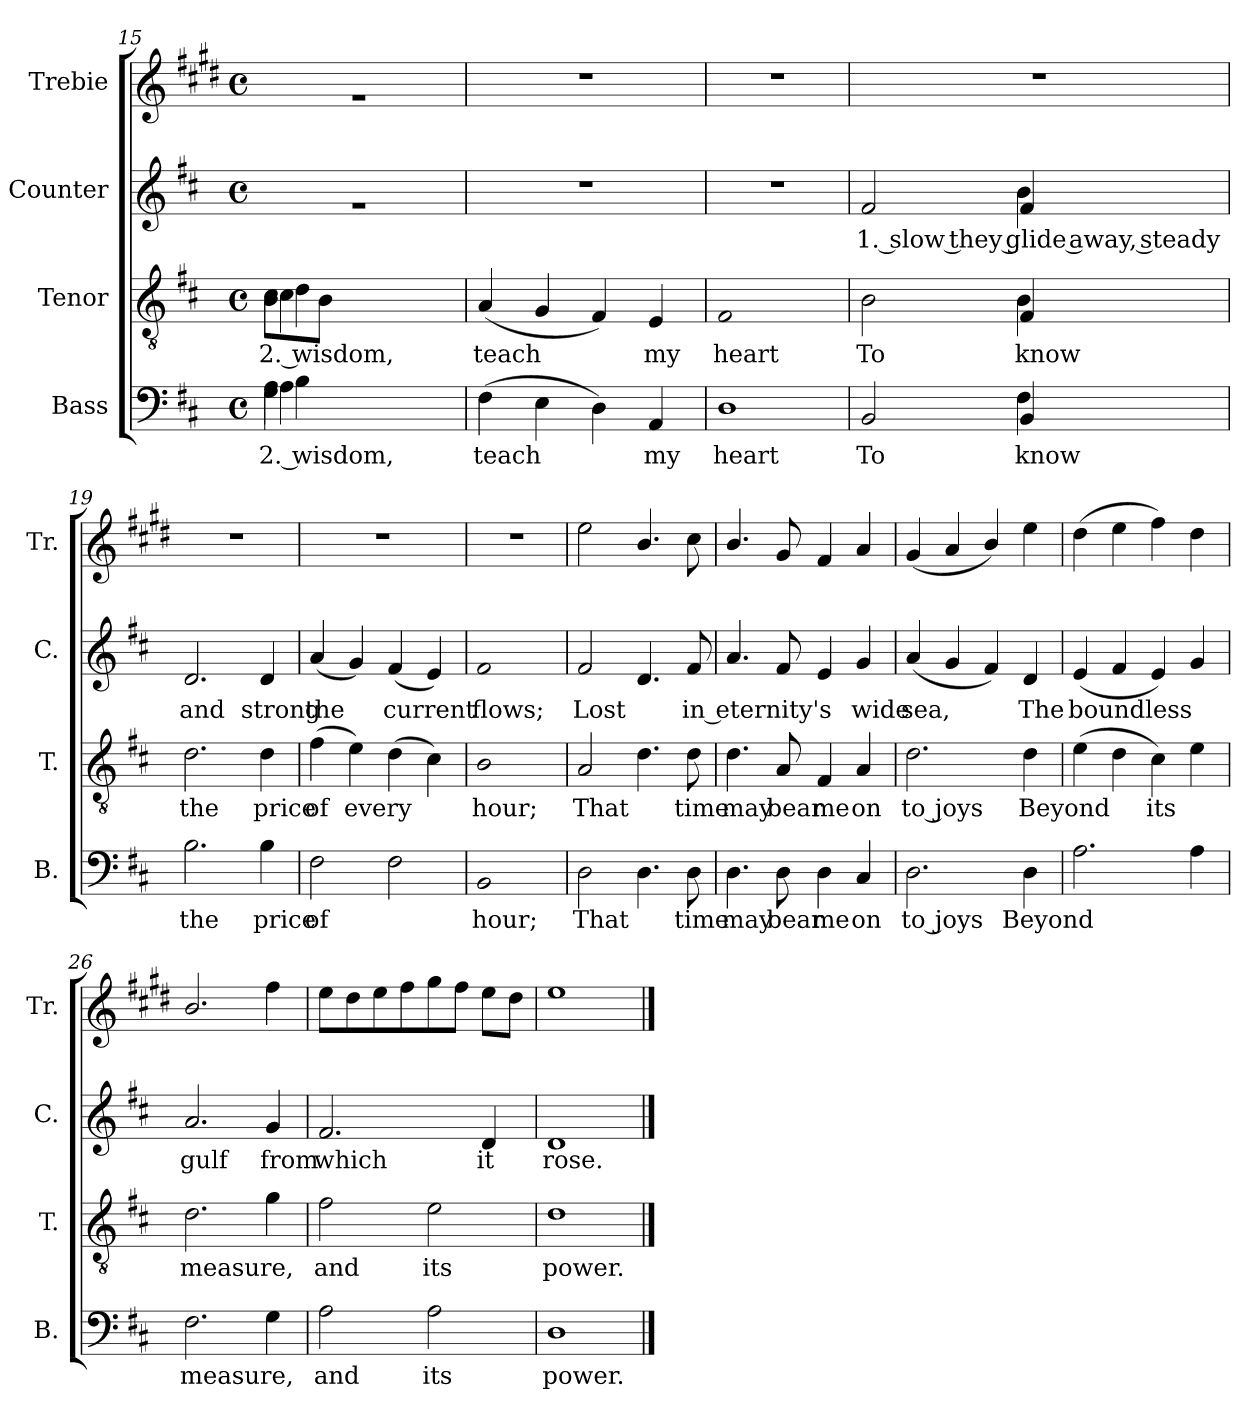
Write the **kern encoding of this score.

**kern	**text	**kern	**text	**kern	**text	**kern
*part4	*part4	*part3	*part3	*part2	*part2	*part1
*staff4	*staff4	*staff3	*staff3	*staff2	*staff2	*staff1
*I"Bass	*	*I"Tenor	*	*I"Counter	*	*I"Trebie
*I'B.	*	*I'T.	*	*I'C.	*	*I'Tr.
!!LO:LB:g=z
*clefF4	*	*clefGv2	*	*clefG2	*	*clefG2
*	*	*	*	*	*	*ITrd1c2
*k[f#c#]	*	*k[f#c#]	*	*k[f#c#]	*	*k[f#c#]
*D:	*	*D:	*	*D:	*	*D:
*M4/4	*	*M4/4	*	*M4/4	*	*M4/4
*met(c)	*	*met(c)	*	*met(c)	*	*met(c)
=15	=15	=15	=15	=15	=15	=15
*^	*	*^	*	*	*	*
*	*^	*	*	*^	*	*	*	*
*	*	*	*	*	*	*^	*	*	*	*
!LO:N:head=solid	!	!LO:N:head=solid	!LO:LY:a:rj	!LO:N:head=solid	!LO:N:head=solid	!LO:N:head=solid	!LO:N:head=solid	!LO:LY:b:rj	!LO:N:vis=1	!	!LO:N:vis=1
*	*	*^	*	*	*	*	*	*	*	*	*
(>4G\	4A\	4B\)	4A\	2. wisdom,	(>4B\	4c#\	4d\)	8c#\L	2. wisdom,	1ra	.	1ra
!	!	!	!	!	!	!	!	!LO:N:head=solid	!	!	!	!
.	.	.	.	.	.	.	.	8B\J	.	.	.	.
2.ryy	2.ryy	2.ryy	2.ryy	.	2.ryy	2.ryy	2.ryy	2.ryy	.	.	.	.
=16	=16	=16	=16	=16	=16	=16	=16	=16	=16	=16	=16	=16
!LO:N:head=solid	!	!	!	!LO:LY:a	!	!	!	!	!LO:LY:b	!	!	!
*v	*v	*v	*v	*	*	*	*	*	*	*	*	*
*	*	*v	*v	*v	*v	*	*	*	*
(>4F#\	teach	(<4A/	teach	1r	.	1r
!	!	!LO:N:head=solid	!	!	!	!
4E\	.	4G/	.	.	.	.
!LO:N:head=solid	!	!LO:N:head=solid	!	!	!	!
4D\)	.	4F#/)	.	.	.	.
!	!LO:LY:a	!	!LO:LY:b	!	!	!
4AA/	my	4E/	my	.	.	.
=17	=17	=17	=17	=17	=17	=17
!	!LO:LY:a	!LO:N:head=open	!LO:LY:b	!	!	!
1D	heart	1F#	heart	1r	.	1r
=18	=18	=18	=18	=18	=18	=18
!LO:N:head=open	!LO:LY:a	!LO:N:head=open	!LO:LY:b	!LO:N:head=open	!LO:LY:b:rj	!LO:N:vis=1
*^	*	*^	*	*^	*	*
2BB/	2ryy	To	2B\	2ryy	To	2f#/	2ryy	1. slow they glide away, steady	1r
!LO:N:head=solid	!LO:N:head=solid	!LO:LY:a	!LO:N:head=solid	!LO:N:head=solid	!LO:LY:b	!LO:N:head=solid	!LO:N:head=solid	!	!
4BB/	4F#\	know	4F#/	4B\	know	4f#/	4b\	.	.
4ryy	4ryy	.	4ryy	4ryy	.	4ryy	4ryy	.	.
=19	=19	=19	=19	=19	=19	=19	=19	=19	=19
!LO:N:head=open	!	!LO:LY:a	!	!	!LO:LY:b	!	!	!LO:LY:b:rj	!
*v	*v	*	*	*	*	*v	*v	*	*
*	*	*v	*v	*	*	*	*
2.B\	the	2.d\	the	2.d/	and	1r
!LO:N:head=solid	!LO:LY:a	!LO:N:head=solid	!LO:LY:b	!LO:N:head=solid	!LO:LY:b	!
4B\	price	4d\	price	4d/	strong	.
=20	=20	=20	=20	=20	=20	=20
!LO:N:head=open	!LO:LY:a:rj	!LO:N:head=solid	!LO:LY:b:rj	!	!LO:LY:b	!
2F#\	of	(>4f#\	of	(<4a/	the	1r
!	!	!	!LO:LY:b	!LO:N:head=solid	!	!
.	.	4e\)	every	4g/)	.	.
!LO:N:head=open	!	!LO:N:head=solid	!	!LO:N:head=solid	!LO:LY:b	!
2F#\	.	(>4d\	.	(<4f#/	current	.
!	!	!LO:N:head=solid	!	!	!	!
.	.	4c#\)	.	4e/)	.	.
=21	=21	=21	=21	=21	=21	=21
!LO:N:head=open	!LO:LY:a	!LO:N:head=open	!LO:LY:b	!LO:N:head=open	!LO:LY:b	!
1BB	hour;	1B	hour;	1f#	flows;	1r
=22	=22	=22	=22	=22	=22	=22
!	!LO:LY:a	!	!LO:LY:b	!LO:N:head=open	!LO:LY:b	!
2D\	That	2A/	That	2f#/	Lost	2dd\
!LO:N:head=solid	!	!LO:N:head=solid	!	!LO:N:head=solid	!	!
4.D\	.	4.d\	.	4.d/	.	4.a/
!LO:N:head=solid	!LO:LY:a	!LO:N:head=solid	!LO:LY:b	!LO:N:head=solid	!LO:LY:b:rj	!LO:N:head=solid
8D\	time	8d\	time	8f#/	in eternity's	8b\
=23	=23	=23	=23	=23	=23	=23
!LO:N:head=solid	!LO:LY:a	!LO:N:head=solid	!LO:LY:b	!	!	!
4.D\	may	4.d\	may	4.a/	.	4.a/
!LO:N:head=solid	!LO:LY:a	!	!LO:LY:b	!LO:N:head=solid	!	!LO:N:head=solid
8D\	bear	8A/	bear	8f#/	.	8f#/
!LO:N:head=solid	!LO:LY:a	!LO:N:head=solid	!LO:LY:b	!	!	!
4D\	me	4F#/	me	4e/	.	4e/
!LO:N:head=solid	!LO:LY:a	!	!LO:LY:b	!LO:N:head=solid	!LO:LY:b	!LO:N:head=solid
4C#/	on	4A/	on	4g/	wide	4g/
=24	=24	=24	=24	=24	=24	=24
!	!LO:LY:a	!	!LO:LY:b	!	!LO:LY:b	!LO:N:head=solid
2.D\	to joys	2.d\	to joys	(<4a/	sea,	(<4f#/
!	!	!	!	!LO:N:head=solid	!	!LO:N:head=solid
.	.	.	.	4g/	.	4g/
!	!	!	!	!LO:N:head=solid	!	!
.	.	.	.	4f#/)	.	4a/)
!LO:N:head=solid	!LO:LY:a	!LO:N:head=solid	!LO:LY:b	!LO:N:head=solid	!LO:LY:b	!LO:N:head=solid
4D\	Beyond	4d\	Beyond	4d/	The	4dd\
=25	=25	=25	=25	=25	=25	=25
!	!	!	!	!	!LO:LY:b	!LO:N:head=solid
2.A\	.	(>4e\	.	(<4e/	boundless	(>4cc#\
!	!	!LO:N:head=solid	!	!LO:N:head=solid	!	!LO:N:head=solid
.	.	4d\	.	4f#/	.	4dd\
!	!	!LO:N:head=solid	!LO:LY:b	!	!	!
.	.	4c#\)	its	4e/)	.	4ee\)
!	!	!	!	!LO:N:head=solid	!	!LO:N:head=solid
4A\	.	4e\	.	4g/	.	4cc#\
=26	=26	=26	=26	=26	=26	=26
!LO:N:head=open	!LO:LY:a	!	!LO:LY:b	!	!LO:LY:b	!
2.F#\	measure,	2.d\	measure,	2.a/	gulf	2.a/
!LO:N:head=solid	!	!LO:N:head=solid	!	!LO:N:head=solid	!LO:LY:b	!
4G\	.	4g\	.	4g/	from	4ee\
=27	=27	=27	=27	=27	=27	=27
!	!LO:LY:a	!LO:N:head=open	!LO:LY:b	!LO:N:head=open	!LO:LY:b	!LO:N:head=solid
2A\	and	2f#\	and	2.f#/	which	8dd\L
!	!	!	!	!	!	!LO:N:head=solid
.	.	.	.	.	.	8cc#\
!	!	!	!	!	!	!LO:N:head=solid
.	.	.	.	.	.	8dd\
.	.	.	.	.	.	8ee\
!	!LO:LY:a:rj	!	!LO:LY:b:rj	!	!	!LO:N:head=solid
2A\	its	2e\	its	.	.	8ff#\
.	.	.	.	.	.	8ee\J
!	!	!	!	!LO:N:head=solid	!LO:LY:b:rj	!LO:N:head=solid
.	.	.	.	4d/	it	8dd\L
!	!	!	!	!	!	!LO:N:head=solid
.	.	.	.	.	.	8cc#\J
=28	=28	=28	=28	=28	=28	=28
!	!LO:LY:a	!	!LO:LY:b	!	!LO:LY:b	!
1D	power.	1d	power.	1d	rose.	1dd
==	==	==	==	==	==	==
*-	*-	*-	*-	*-	*-	*-
